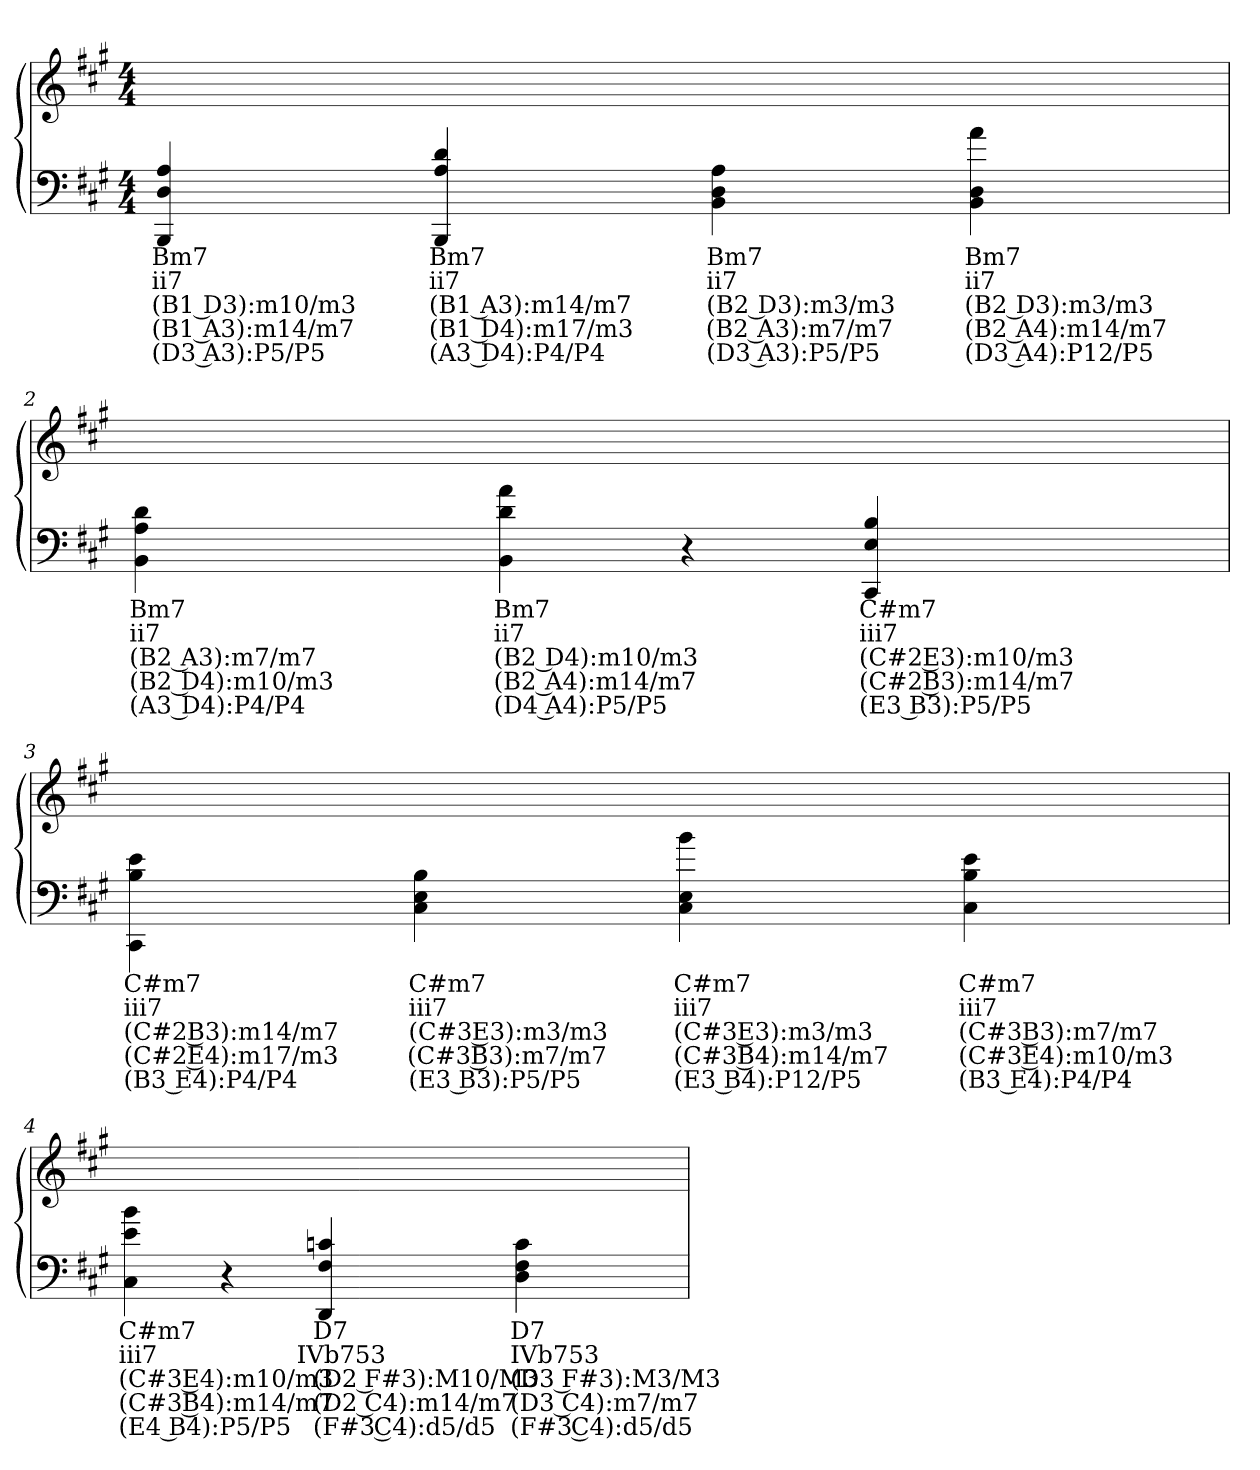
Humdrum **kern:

**kern	**text	**text	**text	**text	**text	**kern
*part2	*part2	*part2	*part2	*part2	*part2	*part1
*staff2	*staff2	*staff2	*staff2	*staff2	*staff2	*staff1
*clefF4	*	*	*	*	*	*clefG2
*k[f#c#g#]	*	*	*	*	*	*k[f#c#g#]
*A:	*	*	*	*	*	*A:
*M4/4	*	*	*	*	*	*M4/4
*MM60	*	*	*	*	*	*MM60
=1	=1	=1	=1	=1	=1	=1
4BBB 4D 4A	Bm7	ii7	(B1 D3):m10/m3	(B1 A3):m14/m7	(D3 A3):P5/P5	1ryy
4BBB 4A 4d	Bm7	ii7	(B1 A3):m14/m7	(B1 D4):m17/m3	(A3 D4):P4/P4	.
4BB 4D 4A	Bm7	ii7	(B2 D3):m3/m3	(B2 A3):m7/m7	(D3 A3):P5/P5	.
4BB 4D 4a	Bm7	ii7	(B2 D3):m3/m3	(B2 A4):m14/m7	(D3 A4):P12/P5	.
=2	=2	=2	=2	=2	=2	=2
4BB 4A 4d	Bm7	ii7	(B2 A3):m7/m7	(B2 D4):m10/m3	(A3 D4):P4/P4	1ryy
4BB 4d 4a	Bm7	ii7	(B2 D4):m10/m3	(B2 A4):m14/m7	(D4 A4):P5/P5	.
4r	.	.	.	.	.	.
4CC# 4E 4B	C#m7	iii7	(C#2 E3):m10/m3	(C#2 B3):m14/m7	(E3 B3):P5/P5	.
=3	=3	=3	=3	=3	=3	=3
4CC# 4B 4e	C#m7	iii7	(C#2 B3):m14/m7	(C#2 E4):m17/m3	(B3 E4):P4/P4	1ryy
4C# 4E 4B	C#m7	iii7	(C#3 E3):m3/m3	(C#3 B3):m7/m7	(E3 B3):P5/P5	.
4C# 4E 4b	C#m7	iii7	(C#3 E3):m3/m3	(C#3 B4):m14/m7	(E3 B4):P12/P5	.
4C# 4B 4e	C#m7	iii7	(C#3 B3):m7/m7	(C#3 E4):m10/m3	(B3 E4):P4/P4	.
=4	=4	=4	=4	=4	=4	=4
4C# 4e 4b	C#m7	iii7	(C#3 E4):m10/m3	(C#3 B4):m14/m7	(E4 B4):P5/P5	1ryy
4r	.	.	.	.	.	.
4DD 4F# 4cn	D7	IVb753	(D2 F#3):M10/M3	(D2 C4):m14/m7	(F#3 C4):d5/d5	.
4D 4F# 4c	D7	IVb753	(D3 F#3):M3/M3	(D3 C4):m7/m7	(F#3 C4):d5/d5	.
=	=	=	=	=	=	=
*-	*-	*-	*-	*-	*-	*-
